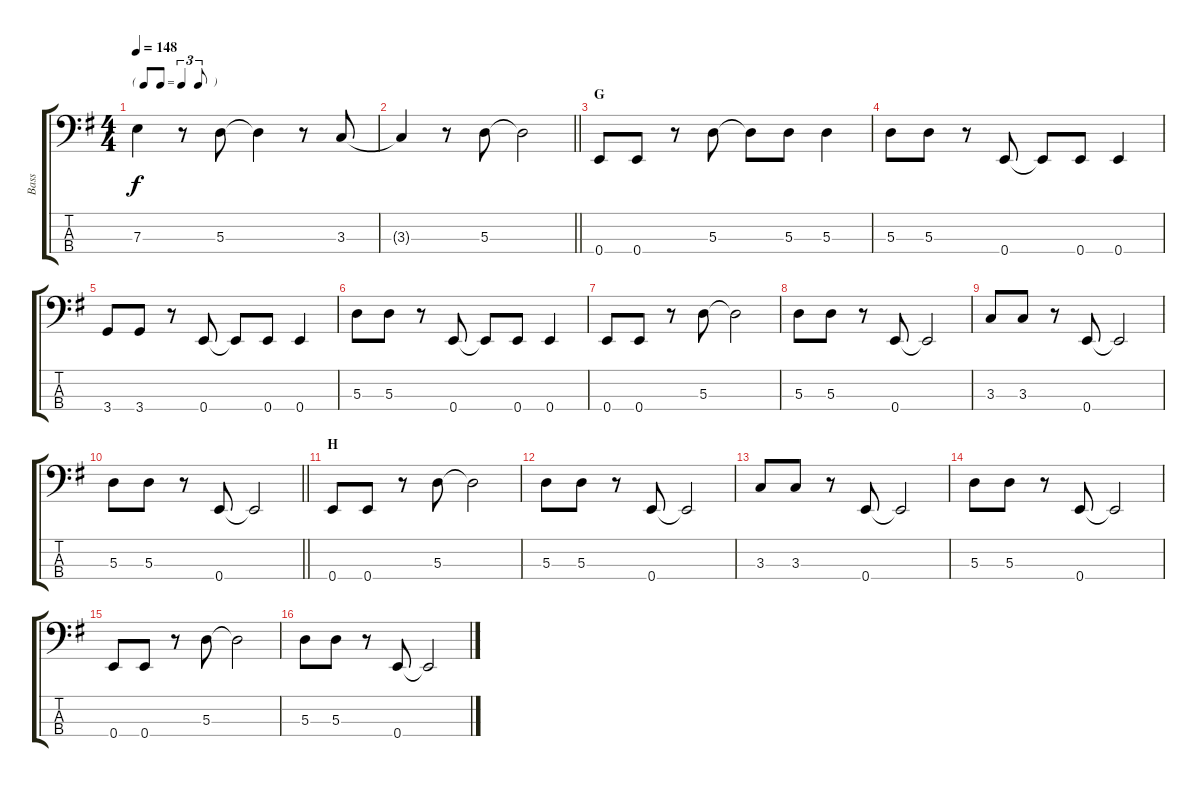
\track ("Bass" "Bass") {instrument electricbasspick}
\staff {score tabs}
\tuning (G2 D2 A1 E1) {hide}
\ts (4 4)
\tf triplet8th
\tempo 148
\clef f4
\ks g
7.3.4{dy f} r.8 5.3.8 5.3{t}.4 r.8 3.3.8 |
\barLineRight lightlight
3.3{t}.4 r.8 5.3.8 5.3{t}.2 |
\section ("" "G")
0.4.8 0.4.8 r.8 5.3.8 5.3{t}.8 5.3.8 5.3.4 |
5.3.8 5.3.8 r.8 0.4.8 0.4{t}.8 0.4.8 0.4.4 |
3.4.8 3.4.8 r.8 0.4.8 0.4{t}.8 0.4.8 0.4.4 |
5.3.8 5.3.8 r.8 0.4.8 0.4{t}.8 0.4.8 0.4.4 |
0.4.8 0.4.8 r.8 5.3.8 5.3{t}.2 |
5.3.8 5.3.8 r.8 0.4.8 0.4{t}.2 |
3.3.8 3.3.8 r.8 0.4.8 0.4{t}.2 |
\barLineRight lightlight
5.3.8 5.3.8 r.8 0.4.8 0.4{t}.2 |
\section ("" "H")
0.4.8 0.4.8 r.8 5.3.8 5.3{t}.2 |
5.3.8 5.3.8 r.8 0.4.8 0.4{t}.2 |
3.3.8 3.3.8 r.8 0.4.8 0.4{t}.2 |
5.3.8 5.3.8 r.8 0.4.8 0.4{t}.2 |
0.4.8 0.4.8 r.8 5.3.8 5.3{t}.2 |
5.3.8 5.3.8 r.8 0.4.8 0.4{t}.2
